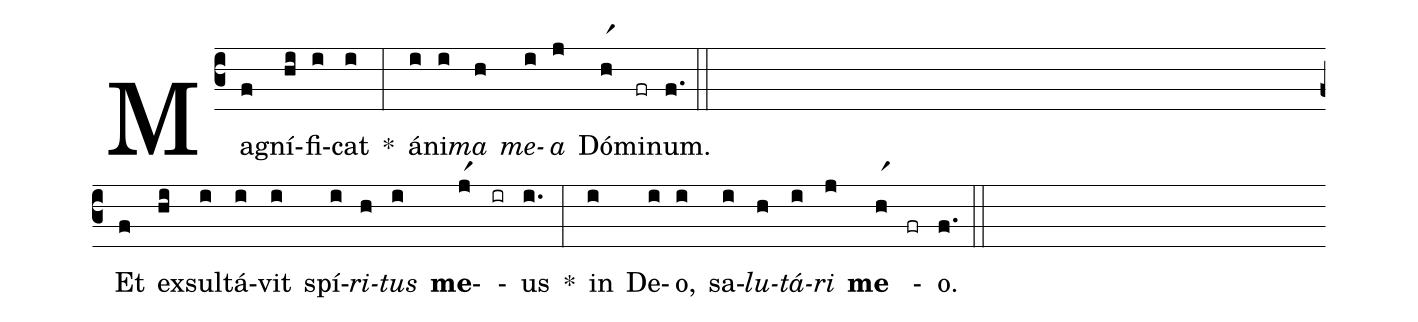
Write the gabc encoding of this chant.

%%
(c3)
Mag(f)ní(hi)fi(i)cat(i) *(:)
á(i)ni(i)<i>ma</i>(h) <i>me</i>(i)<i>a</i>(j) Dó(hr1)mi(fr)num.(f.) (::Z)

Et(f) ex(hi)sul(i)tá(i)vit(i) spí(i)<i>ri</i>(h)<i>tus</i>(i) <b>me</b>-(jr1) -(ir) us(i.) *(:)
in(i) De(i)o,(i) sa(i)<i>lu</i>(h)<i>tá</i>(i)<i>ri</i>(j) <b>me</b>(hr1) -(fr) o.(f.) (::)
